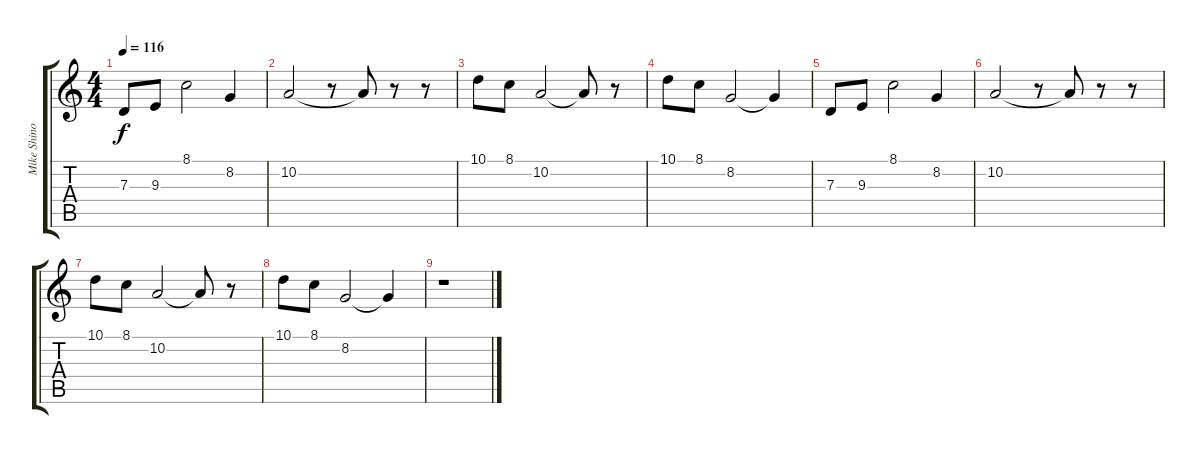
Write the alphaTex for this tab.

\track ("Mike Shinoda (Keyboard 2)" "Mike Shino") {instrument lead1square}
\staff {score tabs}
\tuning (E4 B3 G3 D3 A2 E2) {hide}
\ts (4 4)
\tempo 116
\clef g2
\ks c
7.3.8{dy f} 9.3.8 8.1.2 8.2.4 |
10.2.2 r.8 10.2{t}.8 r.8 r.8 |
10.1.8 8.1.8 10.2.2 10.2{t}.8 r.8 |
10.1.8 8.1.8 8.2.2 8.2{t}.4 |
7.3.8 9.3.8 8.1.2 8.2.4 |
10.2.2 r.8 10.2{t}.8 r.8 r.8 |
10.1.8 8.1.8 10.2.2 10.2{t}.8 r.8 |
10.1.8 8.1.8 8.2.2 8.2{t}.4 |
r.1
